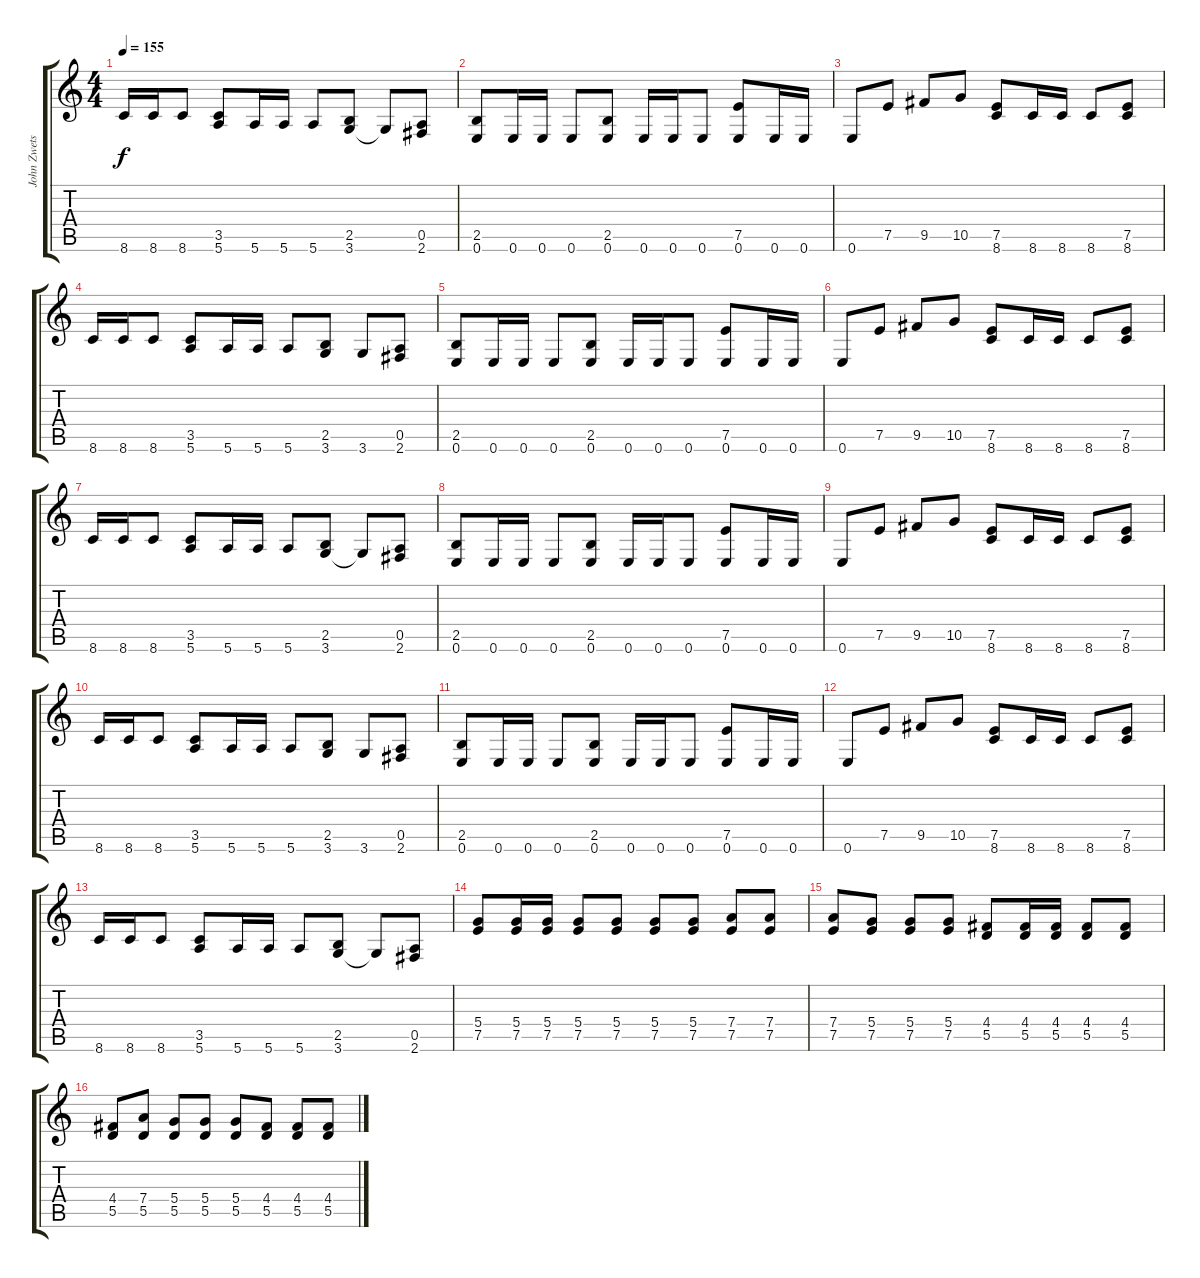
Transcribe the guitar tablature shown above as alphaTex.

\track ("John Zwetsloot (Rhythme)" "John Zwets") {instrument overdrivenguitar}
\staff {score tabs}
\tuning (E4 B3 G3 D3 A2 E2) {hide}
\ts (4 4)
\tempo 155
\clef g2
\ks c
8.6.16{dy f} 8.6.16 8.6.8 (3.5 5.6).8 5.6.16 5.6.16 5.6.8 (2.5 3.6).8 3.6{t}.8 (0.5 2.6).8 |
(2.5 0.6).8 0.6.16 0.6.16 0.6.8 (2.5 0.6).8 0.6.16 0.6.16 0.6.8 (7.5 0.6).8 0.6.16 0.6.16 |
0.6.8 7.5.8 9.5.8 10.5.8 (7.5 8.6).8 8.6.16 8.6.16 8.6.8 (7.5 8.6).8 |
8.6.16 8.6.16 8.6.8 (3.5 5.6).8 5.6.16 5.6.16 5.6.8 (2.5 3.6).8 3.6.8 (0.5 2.6).8 |
(2.5 0.6).8 0.6.16 0.6.16 0.6.8 (2.5 0.6).8 0.6.16 0.6.16 0.6.8 (7.5 0.6).8 0.6.16 0.6.16 |
0.6.8 7.5.8 9.5.8 10.5.8 (7.5 8.6).8 8.6.16 8.6.16 8.6.8 (7.5 8.6).8 |
8.6.16 8.6.16 8.6.8 (3.5 5.6).8 5.6.16 5.6.16 5.6.8 (2.5 3.6).8 3.6{t}.8 (0.5 2.6).8 |
(2.5 0.6).8 0.6.16 0.6.16 0.6.8 (2.5 0.6).8 0.6.16 0.6.16 0.6.8 (7.5 0.6).8 0.6.16 0.6.16 |
0.6.8 7.5.8 9.5.8 10.5.8 (7.5 8.6).8 8.6.16 8.6.16 8.6.8 (7.5 8.6).8 |
8.6.16 8.6.16 8.6.8 (3.5 5.6).8 5.6.16 5.6.16 5.6.8 (2.5 3.6).8 3.6.8 (0.5 2.6).8 |
(2.5 0.6).8 0.6.16 0.6.16 0.6.8 (2.5 0.6).8 0.6.16 0.6.16 0.6.8 (7.5 0.6).8 0.6.16 0.6.16 |
0.6.8 7.5.8 9.5.8 10.5.8 (7.5 8.6).8 8.6.16 8.6.16 8.6.8 (7.5 8.6).8 |
8.6.16 8.6.16 8.6.8 (3.5 5.6).8 5.6.16 5.6.16 5.6.8 (2.5 3.6).8 3.6{t}.8 (0.5 2.6).8 |
(5.4 7.5).8 (5.4 7.5).16 (5.4 7.5).16 (5.4 7.5).8 (5.4 7.5).8 (5.4 7.5).8 (5.4 7.5).8 (7.4 7.5).8 (7.4 7.5).8 |
(7.4 7.5).8 (5.4 7.5).8 (5.4 7.5).8 (5.4 7.5).8 (4.4 5.5).8 (4.4 5.5).16 (4.4 5.5).16 (4.4 5.5).8 (4.4 5.5).8 |
(4.4 5.5).8 (7.4 5.5).8 (5.4 5.5).8 (5.4 5.5).8 (5.4 5.5).8 (4.4 5.5).8 (4.4 5.5).8 (4.4 5.5).8
